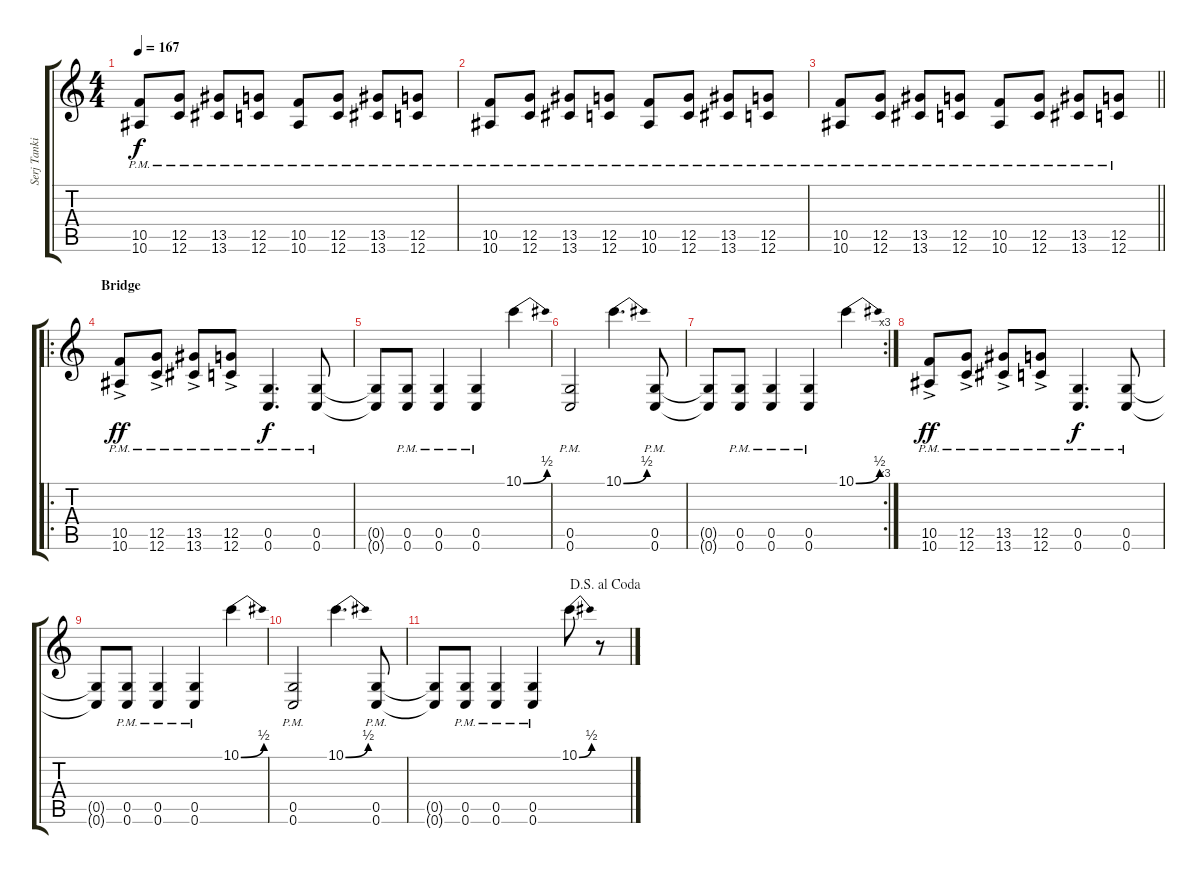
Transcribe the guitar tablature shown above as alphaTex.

\track ("Serj Tankian" "Serj Tanki") {instrument distortionguitar}
\staff {score tabs}
\tuning (D4 A3 F3 C3 G2 C2) {hide}
\ts (4 4)
\tempo 167
\clef g2
\ks c
(10.5{pm} 10.6{pm}).8{dy f} (12.5{pm} 12.6{pm}).8 (13.5{pm} 13.6{pm}).8 (12.5{pm} 12.6{pm}).8 (10.5{pm} 10.6{pm}).8 (12.5{pm} 12.6{pm}).8 (13.5{pm} 13.6{pm}).8 (12.5{pm} 12.6{pm}).8 |
(10.5{pm} 10.6{pm}).8 (12.5{pm} 12.6{pm}).8 (13.5{pm} 13.6{pm}).8 (12.5{pm} 12.6{pm}).8 (10.5{pm} 10.6{pm}).8 (12.5{pm} 12.6{pm}).8 (13.5{pm} 13.6{pm}).8 (12.5{pm} 12.6{pm}).8 |
\barLineRight lightlight
(10.5{pm} 10.6{pm}).8 (12.5{pm} 12.6{pm}).8 (13.5{pm} 13.6{pm}).8 (12.5{pm} 12.6{pm}).8 (10.5{pm} 10.6{pm}).8 (12.5{pm} 12.6{pm}).8 (13.5{pm} 13.6{pm}).8 (12.5{pm} 12.6{pm}).8 |
\ro
\section ("" "Bridge")
(10.5{ac pm} 10.6{ac pm}).8{dy ff} (12.5{ac pm} 12.6{ac pm}).8 (13.5{ac pm} 13.6{ac pm}).8 (12.5{ac pm} 12.6{ac pm}).8 (0.5{pm} 0.6{pm}).4{d dy f} (0.5{pm} 0.6{pm}).8 |
(0.5{t} 0.6{t}).8 (0.5{pm} 0.6{pm}).8 (0.5{pm} 0.6{pm}).4 (0.5{pm} 0.6{pm}).4 10.1{be (bend 0 0 60 2)}.4 |
(0.5{pm} 0.6{pm}).2 10.1{be (bend 0 0 60 2)}.4{d} (0.5{pm} 0.6{pm}).8 |
\rc 3
(0.5{t} 0.6{t}).8 (0.5{pm} 0.6{pm}).8 (0.5{pm} 0.6{pm}).4 (0.5{pm} 0.6{pm}).4 10.1{be (bend 0 0 60 2)}.4 |
(10.5{ac pm} 10.6{ac pm}).8{dy ff} (12.5{ac pm} 12.6{ac pm}).8 (13.5{ac pm} 13.6{ac pm}).8 (12.5{ac pm} 12.6{ac pm}).8 (0.5{pm} 0.6{pm}).4{d dy f} (0.5{pm} 0.6{pm}).8 |
(0.5{t} 0.6{t}).8 (0.5{pm} 0.6{pm}).8 (0.5{pm} 0.6{pm}).4 (0.5{pm} 0.6{pm}).4 10.1{be (bend 0 0 60 2)}.4 |
(0.5{pm} 0.6{pm}).2 10.1{be (bend 0 0 60 2)}.4{d} (0.5{pm} 0.6{pm}).8 |
\jump dalsegnoalcoda
(0.5{t} 0.6{t}).8 (0.5{pm} 0.6{pm}).8 (0.5{pm} 0.6{pm}).4 (0.5{pm} 0.6{pm}).4 10.1{be (bend 0 0 60 2)}.8 r.8
